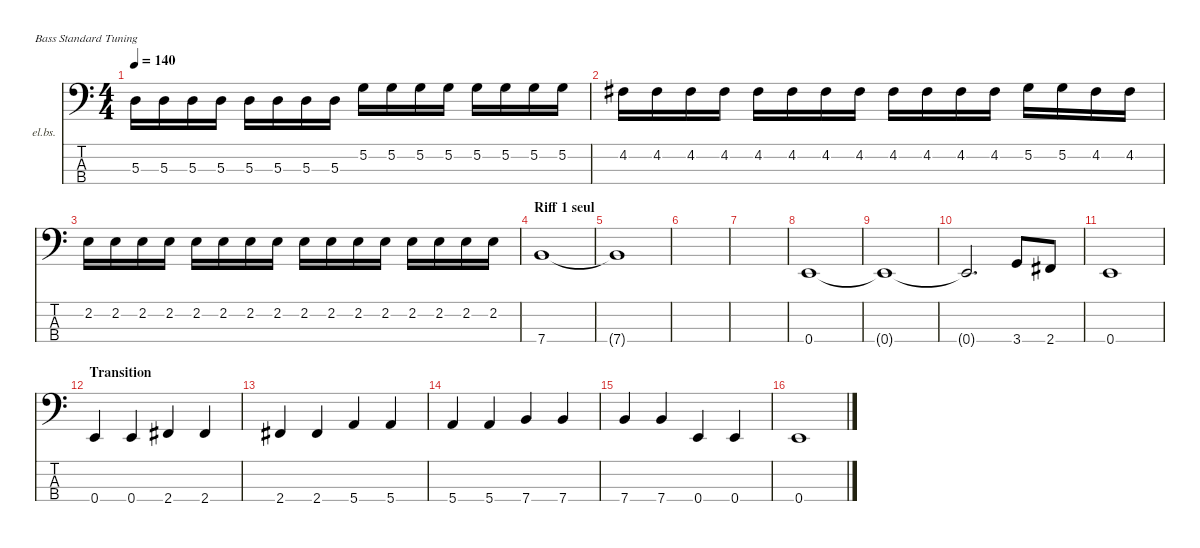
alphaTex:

\defaultSystemsLayout 4
\hideDynamics
\bracketExtendMode nobrackets
\firstSystemTrackNameOrientation horizontal
\otherSystemsTrackNameOrientation horizontal
\track ("Bass" "el.bs.") {instrument electricbassfinger}
\staff {score tabs}
\tuning (G2 D2 A1 E1)
\ts (4 4)
\tempo 140
\clef f4
\ks c
5.3.16{dy mf} 5.3.16 5.3.16 5.3.16 5.3.16 5.3.16 5.3.16 5.3.16 5.2.16 5.2.16 5.2.16 5.2.16 5.2.16 5.2.16 5.2.16 5.2.16 |
4.2{acc #}.16 4.2{acc #}.16 4.2{acc #}.16 4.2{acc #}.16 4.2{acc #}.16 4.2{acc #}.16 4.2{acc #}.16 4.2{acc #}.16 4.2{acc #}.16 4.2{acc #}.16 4.2{acc #}.16 4.2{acc #}.16 5.2.16 5.2.16 4.2{acc #}.16 4.2{acc #}.16 |
2.2.16 2.2.16 2.2.16 2.2.16 2.2.16 2.2.16 2.2.16 2.2.16 2.2.16 2.2.16 2.2.16 2.2.16 2.2.16 2.2.16 2.2.16 2.2.16 |
\section ("" "Riff 1 seul")
7.4.1 |
7.4{t}.1 |
|
|
0.4.1 |
0.4{t}.1 |
0.4{t}.2{d} 3.4.8 2.4{acc #}.8 |
0.4.1 |
\section ("" "Transition")
0.4.4 0.4.4 2.4{acc #}.4 2.4{acc #}.4 |
2.4{acc #}.4 2.4{acc #}.4 5.4.4 5.4.4 |
5.4.4 5.4.4 7.4.4 7.4.4 |
7.4.4 7.4.4 0.4.4 0.4.4 |
0.4.1
